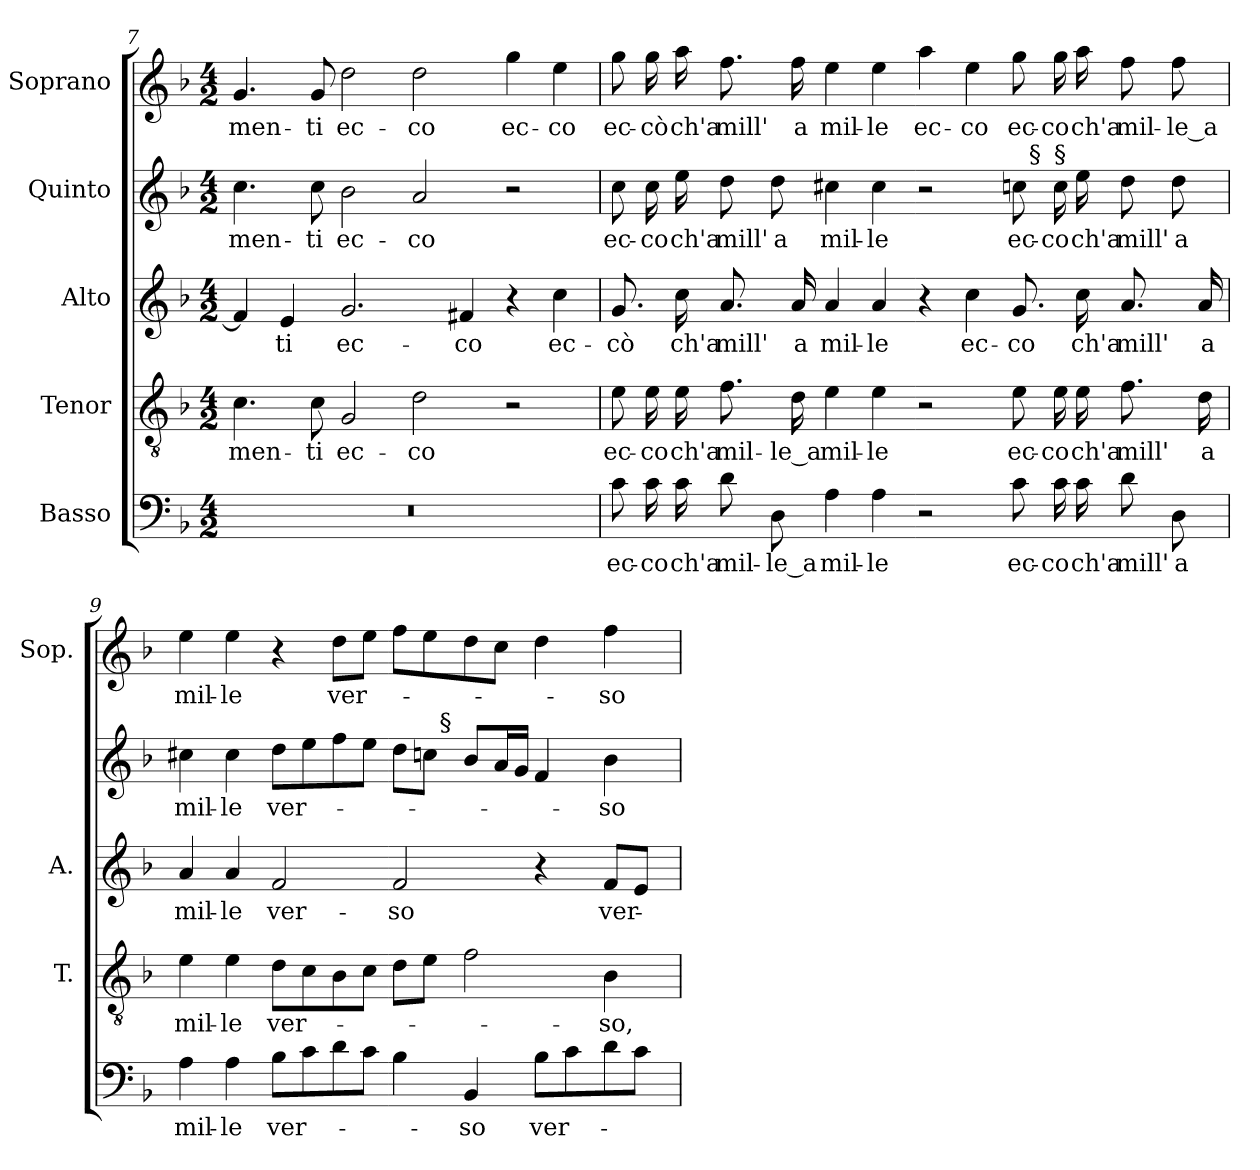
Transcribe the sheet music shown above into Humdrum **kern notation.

**kern	**text	**kern	**text	**kern	**text	**kern	**text	**kern	**text
*part5	*part5	*part4	*part4	*part3	*part3	*part2	*part2	*part1	*part1
*staff5	*staff5	*staff4	*staff4	*staff3	*staff3	*staff2	*staff2	*staff1	*staff1
*I"Basso	*	*I"Tenor	*	*I"Alto	*	*I"Quinto	*	*I"Soprano	*
*	*	*I'T.	*	*I'A.	*	*	*	*I'Sop.	*
*clefF4	*	*clefGv2	*	*clefG2	*	*clefG2	*	*clefG2	*
*	*	*ITrd7c12	*	*	*	*	*	*	*
*k[b-]	*	*k[b-]	*	*k[b-]	*	*k[b-]	*	*k[b-]	*
*F:	*	*F:	*	*F:	*	*F:	*	*F:	*
*M4/2	*	*M4/2	*	*M4/2	*	*M4/2	*	*M4/2	*
=7	=7	=7	=7	=7	=7	=7	=7	=7	=7
!LO:N:vis=1	!	!	!	!	!	!	!	!	!
!	!	!	!LO:LY:b:color=#000000	!	!	!	!	!	!
!	!	!	!	!	!	!	!LO:LY:b:color=#000000	!	!
!	!	!	!	!	!	!	!	!	!LO:LY:b:color=#000000
0r	.	4.Ci\	-men-	4fi/]	.	4.cci\	-men-	4.gi/	-men-
!	!	!	!	!	!LO:LY:b:color=#000000	!	!	!	!
.	.	.	.	4ei/	-ti	.	.	.	.
!	!	!	!LO:LY:b:color=#000000	!	!	!	!	!	!
!	!	!	!	!	!	!	!LO:LY:b:color=#000000	!	!
!	!	!	!	!	!	!	!	!	!LO:LY:b:color=#000000
.	.	8Ci\	-ti	.	.	8cci\	-ti	8gi/	-ti
!	!	!	!LO:LY:b:color=#000000	!	!	!	!	!	!
!	!	!	!	!	!LO:LY:b:color=#000000	!	!	!	!
!	!	!	!	!	!	!	!LO:LY:b:color=#000000	!	!
!	!	!	!	!	!	!	!	!	!LO:LY:b:color=#000000
.	.	2GGi/	ec-	2.gi/	ec-	2b-i\	ec-	2ddi\	ec-
!	!	!	!LO:LY:b:color=#000000	!	!	!	!	!	!
!	!	!	!	!	!	!	!LO:LY:b:color=#000000	!	!
!	!	!	!	!	!	!	!	!	!LO:LY:b:color=#000000
.	.	2Di\	-co	.	.	2ai/	-co	2ddi\	-co
!	!	!	!	!	!LO:LY:b:color=#000000	!	!	!	!
.	.	.	.	4f#Xi/	-co	.	.	.	.
!	!	!	!	!	!	!	!	!	!LO:LY:b:color=#000000
.	.	2r	.	4r	.	2r	.	4ggi\	ec-
!	!	!	!	!	!LO:LY:b:color=#000000	!	!	!	!
!	!	!	!	!	!	!	!	!	!LO:LY:b:color=#000000
.	.	.	.	4cci\	ec-	.	.	4eei\	-co
!!LO:PB:g=z
=8	=8	=8	=8	=8	=8	=8	=8	=8	=8
!	!LO:LY:b:color=#000000	!	!	!	!	!	!	!	!
!	!	!	!LO:LY:b:color=#000000	!	!	!	!	!	!
!	!	!	!	!	!LO:LY:b:color=#000000	!	!	!	!
!	!	!	!	!	!	!	!LO:LY:b:color=#000000	!	!
!	!	!	!	!	!	!	!	!	!LO:LY:b:color=#000000
*	*	*	*	*	*	*^	*	*	*
8ci\	ec-	8Ei\	ec-	8.gi/	-cò	8cci\	1ryy	ec-	8ggi\	ec-
!	!LO:LY:b:color=#000000	!	!	!	!	!	!	!	!	!
!	!	!	!LO:LY:b:color=#000000	!	!	!	!	!	!	!
!	!	!	!	!	!	!	!	!LO:LY:b:color=#000000	!	!
!	!	!	!	!	!	!	!	!	!	!LO:LY:b:color=#000000
16ci\	-co	16Ei\	-co	.	.	16cci\	.	-co	16ggi\	-cò
!	!LO:LY:b:color=#000000	!	!	!	!	!	!	!	!	!
!	!	!	!LO:LY:b:color=#000000	!	!	!	!	!	!	!
!	!	!	!	!	!LO:LY:b:color=#000000	!	!	!	!	!
!	!	!	!	!	!	!	!	!LO:LY:b:color=#000000	!	!
!	!	!	!	!	!	!	!	!	!	!LO:LY:b:color=#000000
16ci\	ch'a	16Ei\	ch'a	16cci\	ch'a	16eei\	.	ch'a	16aai\	ch'a
!	!LO:LY:b:color=#000000	!	!	!	!	!	!	!	!	!
!	!	!	!LO:LY:b:color=#000000	!	!	!	!	!	!	!
!	!	!	!	!	!LO:LY:b:color=#000000	!	!	!	!	!
!	!	!	!	!	!	!	!	!LO:LY:b:color=#000000	!	!
!	!	!	!	!	!	!	!	!	!	!LO:LY:b:color=#000000
8di\	mil-	8.Fi\	mil-	8.ai/	mill'	8ddi\	.	mill'	8.ffi\	mill'
!	!LO:LY:b:color=#000000	!	!	!	!	!	!	!	!	!
!	!	!	!	!	!	!	!	!LO:LY:b:color=#000000	!	!
8Di\	-le_a	.	.	.	.	8ddi\	.	a	.	.
!	!	!	!LO:LY:b:color=#000000	!	!	!	!	!	!	!
!	!	!	!	!	!LO:LY:b:color=#000000	!	!	!	!	!
!	!	!	!	!	!	!	!	!	!	!LO:LY:b:color=#000000
.	.	16Di\	-le_a	16ai/	a	.	.	.	16ffi\	a
!	!LO:LY:b:color=#000000	!	!	!	!	!	!	!	!	!
!	!	!	!LO:LY:b:color=#000000	!	!	!	!	!	!	!
!	!	!	!	!	!LO:LY:b:color=#000000	!	!	!	!	!
!	!	!	!	!	!	!	!	!LO:LY:b:color=#000000	!	!
!	!	!	!	!	!	!	!	!	!	!LO:LY:b:color=#000000
4Ai\	mil-	4Ei\	mil-	4ai/	mil-	4cc#Xi\	.	mil-	4eei\	mil-
!	!LO:LY:b:color=#000000	!	!	!	!	!	!	!	!	!
!	!	!	!LO:LY:b:color=#000000	!	!	!	!	!	!	!
!	!	!	!	!	!LO:LY:b:color=#000000	!	!	!	!	!
!	!	!	!	!	!	!	!	!LO:LY:b:color=#000000	!	!
!	!	!	!	!	!	!	!	!	!	!LO:LY:b:color=#000000
4Ai\	-le	4Ei\	-le	4ai/	-le	4cc#i\	.	-le	4eei\	-le
!	!	!	!	!	!	!	!	!	!	!LO:LY:b:color=#000000
2r	.	2r	.	4r	.	2r	2ryy	.	4aai\	ec-
!	!	!	!	!	!LO:LY:b:color=#000000	!	!	!	!	!
!	!	!	!	!	!	!	!	!	!	!LO:LY:b:color=#000000
.	.	.	.	4cci\	ec-	.	.	.	4eei\	-co
!	!LO:LY:b:color=#000000	!	!	!	!	!	!	!	!	!
!	!	!	!LO:LY:b:color=#000000	!	!	!	!	!	!	!
!	!	!	!	!	!LO:LY:b:color=#000000	!	!	!	!	!
!	!	!	!	!	!	!	!	!LO:LY:b:color=#000000	!	!
!	!	!	!	!	!	!	!	!	!	!LO:LY:b:color=#000000
8ci\	ec-	8Ei\	ec-	8.gi/	-co	8cci\	32ryy	ec-	8ggi\	ec-
.	.	.	.	.	.	.	256ryy	.	.	.
!	!	!	!	!	!	!	!LO:TX:a:t=§	!	!	!
.	.	.	.	.	.	.	4ryy	.	.	.
!	!LO:LY:b:color=#000000	!	!	!	!	!	!	!	!	!
!	!	!	!LO:LY:b:color=#000000	!	!	!	!	!	!	!
!	!	!	!	!	!	!	!	!LO:LY:b:color=#000000	!	!
!	!	!	!	!	!	!LO:TX:a:t=§	!	!	!	!
!	!	!	!	!	!	!	!	!	!	!LO:LY:b:color=#000000
16ci\	-co	16Ei\	-co	.	.	16cci\	.	-co	16ggi\	-co
!	!LO:LY:b:color=#000000	!	!	!	!	!	!	!	!	!
!	!	!	!LO:LY:b:color=#000000	!	!	!	!	!	!	!
!	!	!	!	!	!LO:LY:b:color=#000000	!	!	!	!	!
!	!	!	!	!	!	!	!	!LO:LY:b:color=#000000	!	!
!	!	!	!	!	!	!	!	!	!	!LO:LY:b:color=#000000
16ci\	ch'a	16Ei\	ch'a	16cci\	ch'a	16eei\	.	ch'a	16aai\	ch'a
!	!LO:LY:b:color=#000000	!	!	!	!	!	!	!	!	!
!	!	!	!LO:LY:b:color=#000000	!	!	!	!	!	!	!
!	!	!	!	!	!LO:LY:b:color=#000000	!	!	!	!	!
!	!	!	!	!	!	!	!	!LO:LY:b:color=#000000	!	!
!	!	!	!	!	!	!	!	!	!	!LO:LY:b:color=#000000
8di\	mill'	8.Fi\	mill'	8.ai/	mill'	8ddi\	.	mill'	8ffi\	mil-
.	.	.	.	.	.	.	8ryy	.	.	.
!	!LO:LY:b:color=#000000	!	!	!	!	!	!	!	!	!
!	!	!	!	!	!	!	!	!LO:LY:b:color=#000000	!	!
!	!	!	!	!	!	!	!	!	!	!LO:LY:b:color=#000000
8Di\	a	.	.	.	.	8ddi\	.	a	8ffi\	-le_a
.	.	.	.	.	.	.	16ryy	.	.	.
!	!	!	!LO:LY:b:color=#000000	!	!	!	!	!	!	!
!	!	!	!	!	!LO:LY:b:color=#000000	!	!	!	!	!
.	.	16Di\	a	16ai/	a	.	.	.	.	.
.	.	.	.	.	.	.	64..ryy	.	.	.
=9	=9	=9	=9	=9	=9	=9	=9	=9	=9	=9
!	!LO:LY:b:color=#000000	!	!	!	!	!	!	!	!	!
!	!	!	!LO:LY:b:color=#000000	!	!	!	!	!	!	!
!	!	!	!	!	!LO:LY:b:color=#000000	!	!	!	!	!
!	!	!	!	!	!	!	!	!LO:LY:b:color=#000000	!	!
!	!	!	!	!	!	!	!	!	!	!LO:LY:b:color=#000000
4Ai\	mil-	4Ei\	mil-	4ai/	mil-	4cc#Xi\	1ryy	mil-	4eei\	mil-
!	!LO:LY:b:color=#000000	!	!	!	!	!	!	!	!	!
!	!	!	!LO:LY:b:color=#000000	!	!	!	!	!	!	!
!	!	!	!	!	!LO:LY:b:color=#000000	!	!	!	!	!
!	!	!	!	!	!	!	!	!LO:LY:b:color=#000000	!	!
!	!	!	!	!	!	!	!	!	!	!LO:LY:b:color=#000000
4Ai\	-le	4Ei\	-le	4ai/	-le	4cc#i\	.	-le	4eei\	-le
!	!LO:LY:b:color=#000000	!	!	!	!	!	!	!	!	!
!	!	!	!LO:LY:b:color=#000000	!	!	!	!	!	!	!
!	!	!	!	!	!LO:LY:b:color=#000000	!	!	!	!	!
!	!	!	!	!	!	!	!	!LO:LY:b:color=#000000	!	!
8B-i\L	ver-	8Di\L	ver-	2fi/	ver-	8ddi\L	.	ver-	4r	.
8ci\	.	8Ci\	.	.	.	8eei\	.	.	.	.
!	!	!	!	!	!	!	!	!	!	!LO:LY:b:color=#000000
8di\	.	8BB-i\	.	.	.	8ffi\	.	.	8ddi\L	ver-
8ci\J	.	8Ci\J	.	.	.	8eei\J	.	.	8eei\J	.
!	!	!	!	!	!LO:LY:b:color=#000000	!	!	!	!	!
4B-i\	.	8Di\L	.	2fi/	-so	8ddi\L	8ryy	.	8ffi\L	.
.	.	8Ei\J	.	.	.	8cci\J	32ryy	.	8eei\	.
.	.	.	.	.	.	.	256ryy	.	.	.
!	!	!	!	!	!	!	!LO:TX:a:t=§	!	!	!
.	.	.	.	.	.	.	2ryy	.	.	.
!	!LO:LY:b:color=#000000	!	!	!	!	!	!	!	!	!
4BB-i/	-so	2Fi\	.	.	.	8b-i/L	.	.	8ddi\	.
.	.	.	.	.	.	16ai/L	.	.	8cci\J	.
.	.	.	.	.	.	16gi/JJ	.	.	.	.
!	!LO:LY:b:color=#000000	!	!	!	!	!	!	!	!	!
8B-i\L	ver-	.	.	4r	.	4fi/	.	.	4ddi\	.
8ci\	.	.	.	.	.	.	.	.	.	.
.	.	.	.	.	.	.	4ryy	.	.	.
!	!	!	!LO:LY:b:color=#000000	!	!	!	!	!	!	!
!	!	!	!	!	!LO:LY:b:color=#000000	!	!	!	!	!
!	!	!	!	!	!	!	!	!LO:LY:b:color=#000000	!	!
!	!	!	!	!	!	!	!	!	!	!LO:LY:b:color=#000000
8di\	.	4BB-i\	-so,	8fi/L	ver-	4b-i\	.	-so	4ffi\	-so
8ci\J	.	.	.	8ei/J	.	.	.	.	.	.
.	.	.	.	.	.	.	16ryy	.	.	.
.	.	.	.	.	.	.	64..ryy	.	.	.
*	*	*	*	*	*	*v	*v	*	*	*
=	=	=	=	=	=	=	=	=	=
*-	*-	*-	*-	*-	*-	*-	*-	*-	*-
